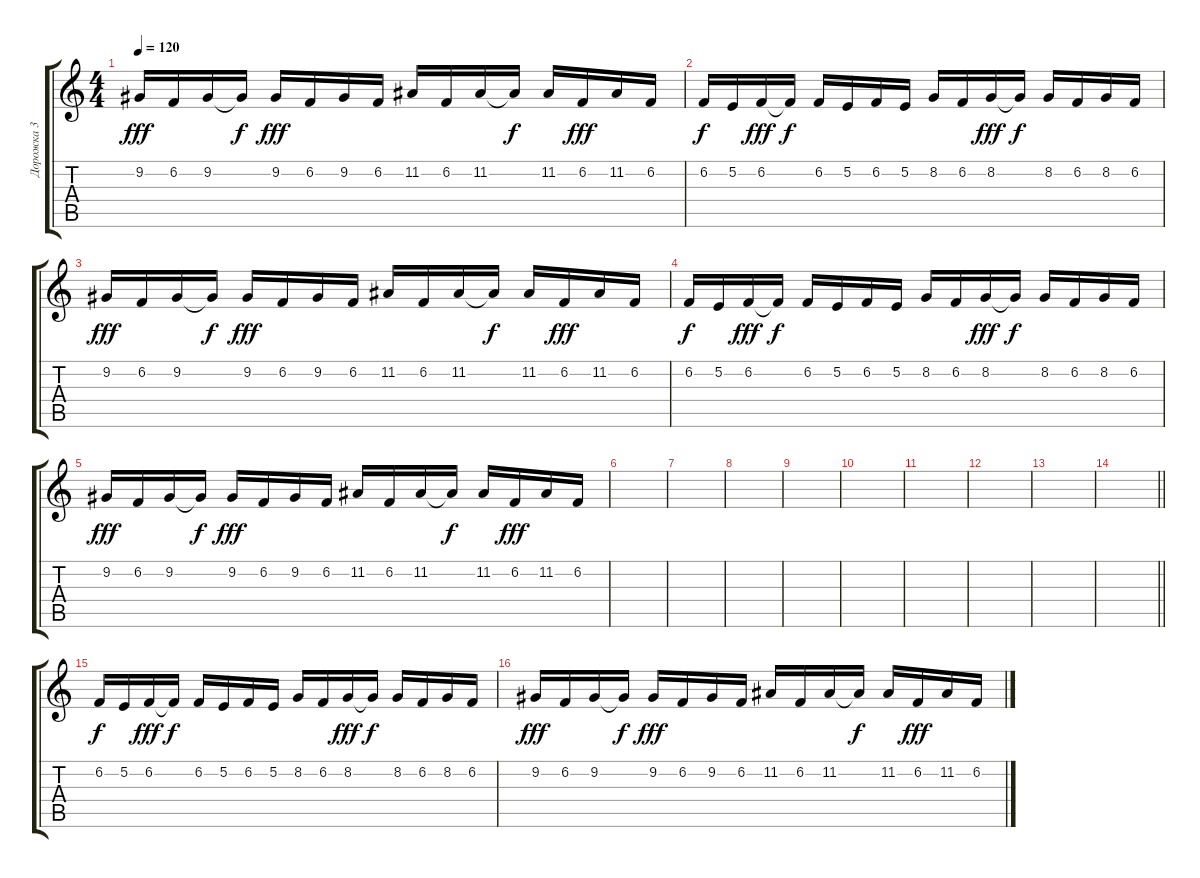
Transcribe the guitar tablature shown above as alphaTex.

\track ("Дорожка 3" "Дорожка 3") {instrument panflute}
\staff {score tabs}
\tuning (E4 B3 G3 D3 A2 E2) {hide}
\ts (4 4)
\tempo 120
\clef g2
\ks c
9.2.16{dy fff} 6.2.16 9.2.16 9.2{t}.16{dy f} 9.2.16{dy fff} 6.2.16 9.2.16 6.2.16 11.2.16 6.2.16 11.2.16 11.2{t}.16{dy f} 11.2.16 6.2.16{dy fff} 11.2.16 6.2.16 |
6.2.16{dy f} 5.2.16 6.2.16{dy fff} 6.2{t}.16{dy f} 6.2.16 5.2.16 6.2.16 5.2.16 8.2.16 6.2.16 8.2.16{dy fff} 8.2{t}.16{dy f} 8.2.16 6.2.16 8.2.16 6.2.16 |
9.2.16{dy fff} 6.2.16 9.2.16 9.2{t}.16{dy f} 9.2.16{dy fff} 6.2.16 9.2.16 6.2.16 11.2.16 6.2.16 11.2.16 11.2{t}.16{dy f} 11.2.16 6.2.16{dy fff} 11.2.16 6.2.16 |
6.2.16{dy f} 5.2.16 6.2.16{dy fff} 6.2{t}.16{dy f} 6.2.16 5.2.16 6.2.16 5.2.16 8.2.16 6.2.16 8.2.16{dy fff} 8.2{t}.16{dy f} 8.2.16 6.2.16 8.2.16 6.2.16 |
9.2.16{dy fff} 6.2.16 9.2.16 9.2{t}.16{dy f} 9.2.16{dy fff} 6.2.16 9.2.16 6.2.16 11.2.16 6.2.16 11.2.16 11.2{t}.16{dy f} 11.2.16 6.2.16{dy fff} 11.2.16 6.2.16 |
|
|
|
|
|
|
|
|
\barLineRight lightlight
|
6.2.16{dy f} 5.2.16 6.2.16{dy fff} 6.2{t}.16{dy f} 6.2.16 5.2.16 6.2.16 5.2.16 8.2.16 6.2.16 8.2.16{dy fff} 8.2{t}.16{dy f} 8.2.16 6.2.16 8.2.16 6.2.16 |
9.2.16{dy fff} 6.2.16 9.2.16 9.2{t}.16{dy f} 9.2.16{dy fff} 6.2.16 9.2.16 6.2.16 11.2.16 6.2.16 11.2.16 11.2{t}.16{dy f} 11.2.16 6.2.16{dy fff} 11.2.16 6.2.16
